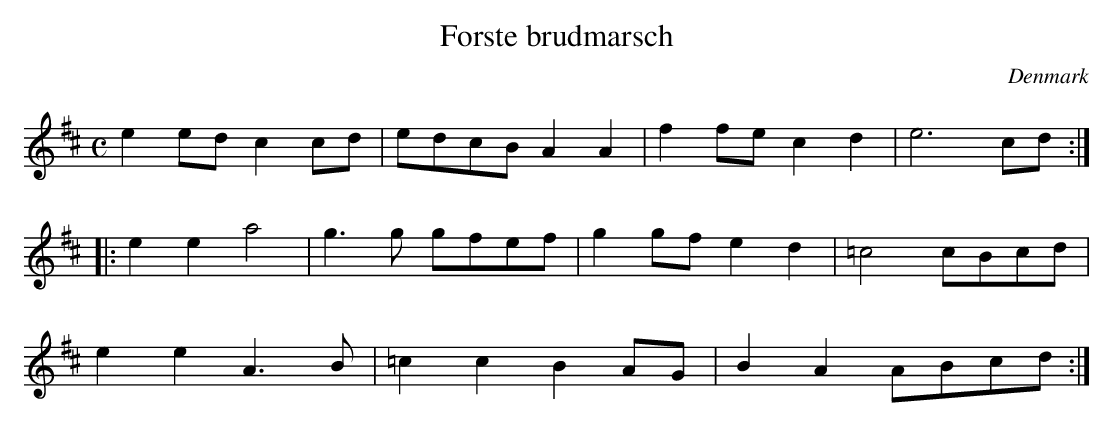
X:1
T:Forste brudmarsch
M:C
O:Denmark
O:Sweden
K:D major
e2 ed c2 cd | edcB A2A2 | f2fe c2d2 | e6 cd :|
|:e2e2 a4| g3g gfef | g2 gf e2d2 |=c4 cBcd|
e2e2 A3B | =c2c2 B2 AG|B2A2 ABcd:|
